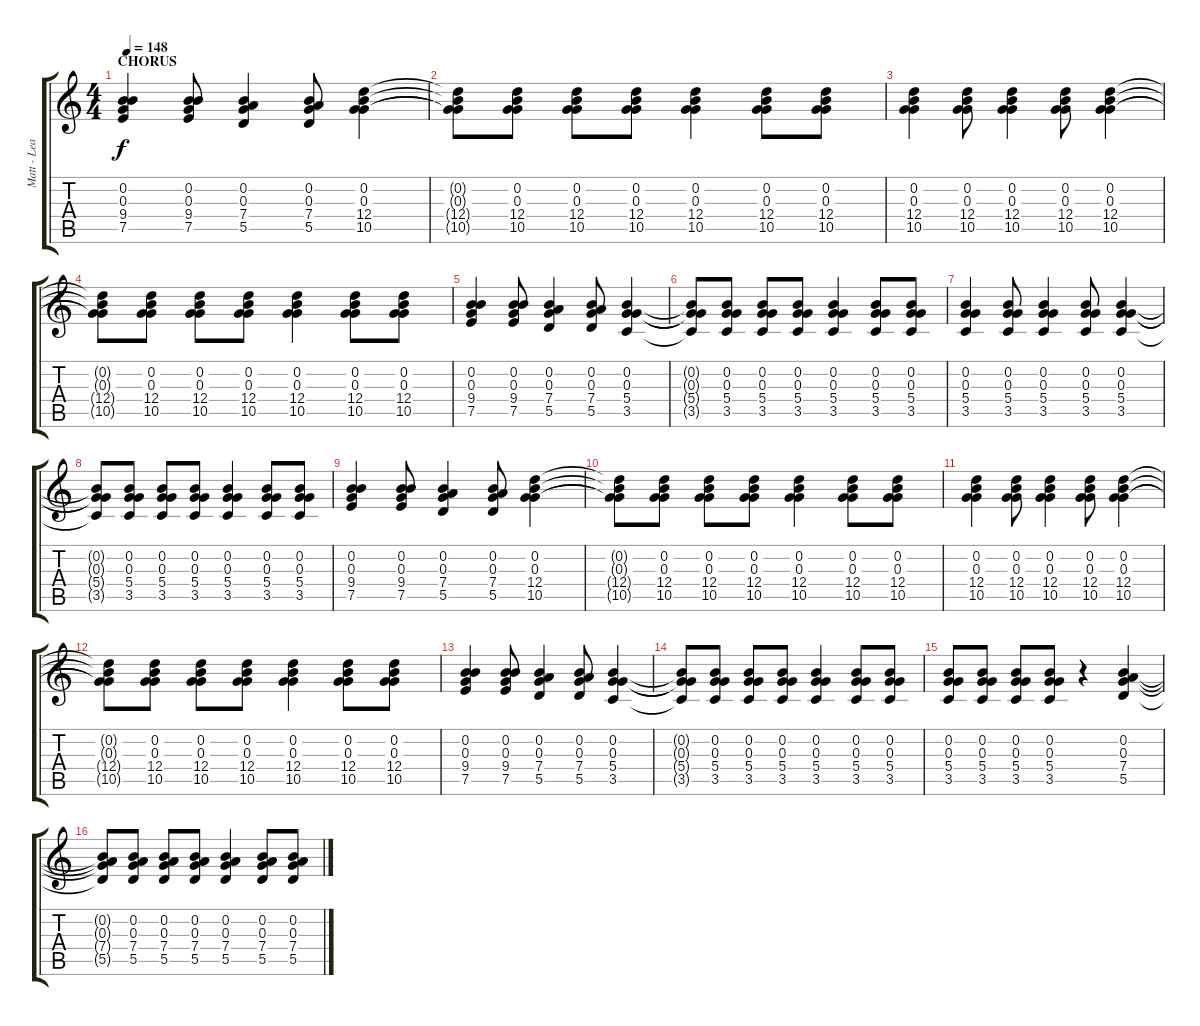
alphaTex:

\track ("Matt - Lead Guitar" "Matt - Lea") {instrument acousticguitarsteel}
\staff {score tabs}
\tuning (E4 B3 G3 D3 A2 E2) {hide}
\ts (4 4)
\section ("" "CHORUS")
\tempo 148
\clef g2
\ks c
(0.2 0.3 9.4 7.5).4{dy f} (0.2 0.3 9.4 7.5).8 (0.2 0.3 7.4 5.5).4 (0.2 0.3 7.4 5.5).8 (0.2 0.3 12.4 10.5).4 |
(0.2{t} 0.3{t} 12.4{t} 10.5{t}).8 (0.2 0.3 12.4 10.5).8 (0.2 0.3 12.4 10.5).8 (0.2 0.3 12.4 10.5).8 (0.2 0.3 12.4 10.5).4 (0.2 0.3 12.4 10.5).8 (0.2 0.3 12.4 10.5).8 |
(0.2 0.3 12.4 10.5).4 (0.2 0.3 12.4 10.5).8 (0.2 0.3 12.4 10.5).4 (0.2 0.3 12.4 10.5).8 (0.2 0.3 12.4 10.5).4 |
(0.2{t} 0.3{t} 12.4{t} 10.5{t}).8 (0.2 0.3 12.4 10.5).8 (0.2 0.3 12.4 10.5).8 (0.2 0.3 12.4 10.5).8 (0.2 0.3 12.4 10.5).4 (0.2 0.3 12.4 10.5).8 (0.2 0.3 12.4 10.5).8 |
(0.2 0.3 9.4 7.5).4 (0.2 0.3 9.4 7.5).8 (0.2 0.3 7.4 5.5).4 (0.2 0.3 7.4 5.5).8 (0.2 0.3 5.4 3.5).4 |
(0.2{t} 0.3{t} 5.4{t} 3.5{t}).8 (0.2 0.3 5.4 3.5).8 (0.2 0.3 5.4 3.5).8 (0.2 0.3 5.4 3.5).8 (0.2 0.3 5.4 3.5).4 (0.2 0.3 5.4 3.5).8 (0.2 0.3 5.4 3.5).8 |
(0.2 0.3 5.4 3.5).4 (0.2 0.3 5.4 3.5).8 (0.2 0.3 5.4 3.5).4 (0.2 0.3 5.4 3.5).8 (0.2 0.3 5.4 3.5).4 |
(0.2{t} 0.3{t} 5.4{t} 3.5{t}).8 (0.2 0.3 5.4 3.5).8 (0.2 0.3 5.4 3.5).8 (0.2 0.3 5.4 3.5).8 (0.2 0.3 5.4 3.5).4 (0.2 0.3 5.4 3.5).8 (0.2 0.3 5.4 3.5).8 |
(0.2 0.3 9.4 7.5).4 (0.2 0.3 9.4 7.5).8 (0.2 0.3 7.4 5.5).4 (0.2 0.3 7.4 5.5).8 (0.2 0.3 12.4 10.5).4 |
(0.2{t} 0.3{t} 12.4{t} 10.5{t}).8 (0.2 0.3 12.4 10.5).8 (0.2 0.3 12.4 10.5).8 (0.2 0.3 12.4 10.5).8 (0.2 0.3 12.4 10.5).4 (0.2 0.3 12.4 10.5).8 (0.2 0.3 12.4 10.5).8 |
(0.2 0.3 12.4 10.5).4 (0.2 0.3 12.4 10.5).8 (0.2 0.3 12.4 10.5).4 (0.2 0.3 12.4 10.5).8 (0.2 0.3 12.4 10.5).4 |
(0.2{t} 0.3{t} 12.4{t} 10.5{t}).8 (0.2 0.3 12.4 10.5).8 (0.2 0.3 12.4 10.5).8 (0.2 0.3 12.4 10.5).8 (0.2 0.3 12.4 10.5).4 (0.2 0.3 12.4 10.5).8 (0.2 0.3 12.4 10.5).8 |
(0.2 0.3 9.4 7.5).4 (0.2 0.3 9.4 7.5).8 (0.2 0.3 7.4 5.5).4 (0.2 0.3 7.4 5.5).8 (0.2 0.3 5.4 3.5).4 |
(0.2{t} 0.3{t} 5.4{t} 3.5{t}).8 (0.2 0.3 5.4 3.5).8 (0.2 0.3 5.4 3.5).8 (0.2 0.3 5.4 3.5).8 (0.2 0.3 5.4 3.5).4 (0.2 0.3 5.4 3.5).8 (0.2 0.3 5.4 3.5).8 |
(0.2 0.3 5.4 3.5).8 (0.2 0.3 5.4 3.5).8 (0.2 0.3 5.4 3.5).8 (0.2 0.3 5.4 3.5).8 r.4 (0.2 0.3 7.4 5.5).4 |
(0.2{t} 0.3{t} 7.4{t} 5.5{t}).8 (0.2 0.3 7.4 5.5).8 (0.2 0.3 7.4 5.5).8 (0.2 0.3 7.4 5.5).8 (0.2 0.3 7.4 5.5).4 (0.2 0.3 7.4 5.5).8 (0.2 0.3 7.4 5.5).8
